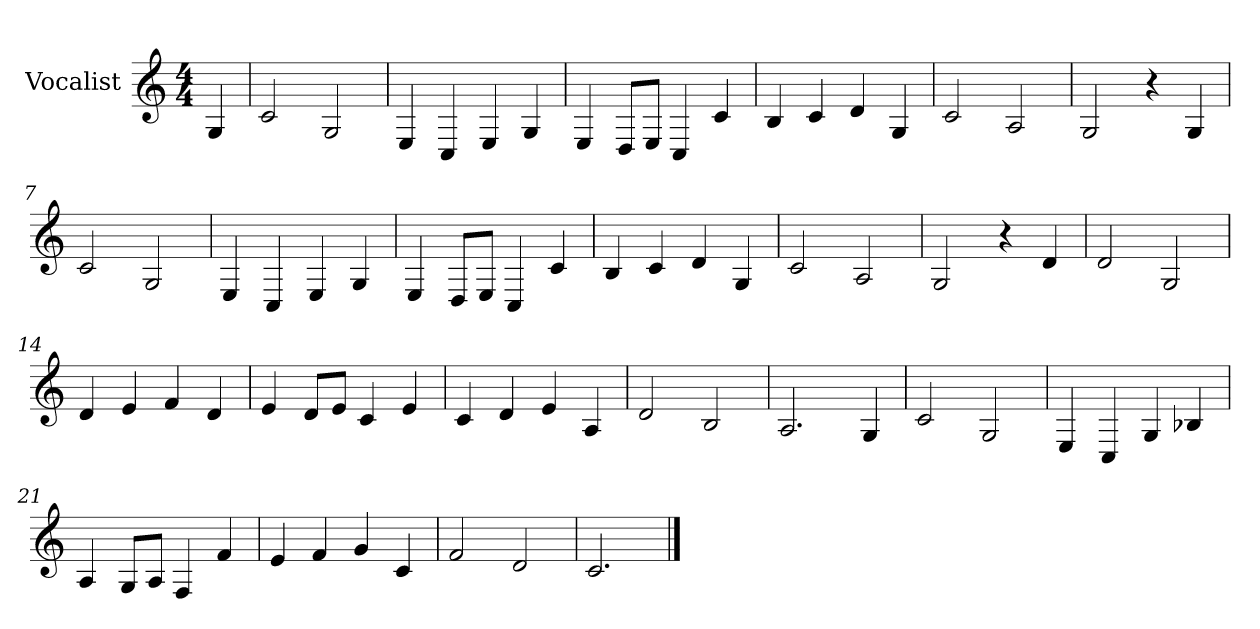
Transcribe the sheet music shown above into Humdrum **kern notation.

**kern
*part1
*staff1
*I"Vocalist
*k[]
*C:
*M4/4
=
4G
=1
2c
2G
=2
4E
4C
4E
4G
=3
4E
8DL
8EJ
4C
4c
=4
4B
4c
4d
4G
=5
2c
2A
=6
2G
4r
4G
=7
2c
2G
=8
4E
4C
4E
4G
=9
4E
8DL
8EJ
4C
4c
=10
4B
4c
4d
4G
=11
2c
2A
=12
2G
4r
4d
=13
2d
2G
=14
4d
4e
4f
4d
=15
4e
8dL
8eJ
4c
4e
=16
4c
4d
4e
4A
=17
2d
2B
=18
2.A
4G
=19
2c
2G
=20
4E
4C
4G
4B-X
=21
4A
8GL
8AJ
4F
4f
=22
4e
4f
4g
4c
=23
2f
2d
=24
2.c
==
*-
